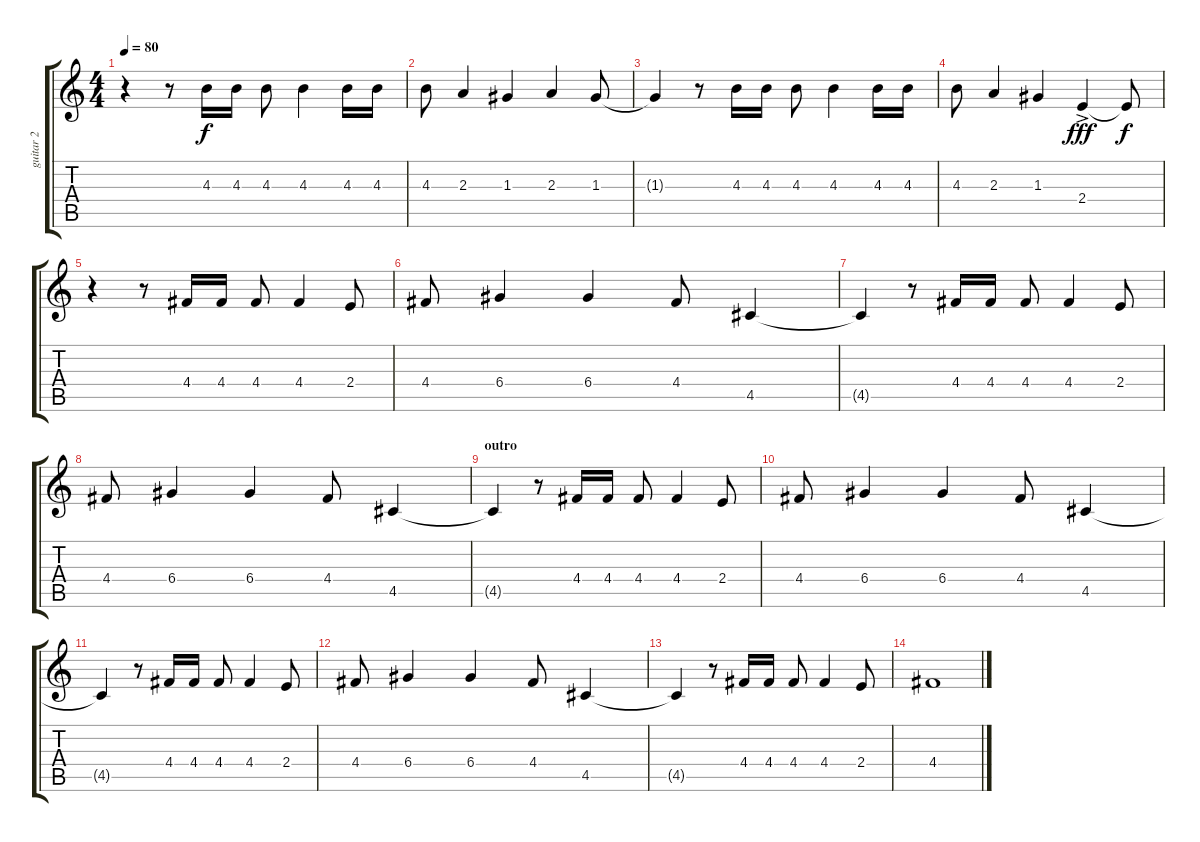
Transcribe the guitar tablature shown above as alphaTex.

\track ("guitar 2" "guitar 2") {instrument acousticguitarnylon}
\staff {score tabs}
\tuning (E4 B3 G3 D3 A2 E2) {hide}
\ts (4 4)
\tempo 80
\clef g2
\ks c
r.4{dy f} r.8 4.3.16 4.3.16 4.3.8 4.3.4 4.3.16 4.3.16 |
4.3.8 2.3.4 1.3.4 2.3.4 1.3.8 |
1.3{t}.4 r.8 4.3.16 4.3.16 4.3.8 4.3.4 4.3.16 4.3.16 |
4.3.8 2.3.4 1.3.4 2.4{ac}.4{dy fff} 2.4{t}.8{dy f} |
r.4 r.8 4.4.16 4.4.16 4.4.8 4.4.4 2.4.8 |
4.4.8 6.4.4 6.4.4 4.4.8 4.5.4 |
4.5{t}.4 r.8 4.4.16 4.4.16 4.4.8 4.4.4 2.4.8 |
4.4.8 6.4.4 6.4.4 4.4.8 4.5.4 |
\section ("" "outro")
4.5{t}.4 r.8 4.4.16 4.4.16 4.4.8 4.4.4 2.4.8 |
4.4.8 6.4.4 6.4.4 4.4.8 4.5.4 |
4.5{t}.4 r.8 4.4.16 4.4.16 4.4.8 4.4.4 2.4.8 |
4.4.8 6.4.4 6.4.4 4.4.8 4.5.4 |
4.5{t}.4 r.8 4.4.16 4.4.16 4.4.8 4.4.4 2.4.8 |
4.4.1
